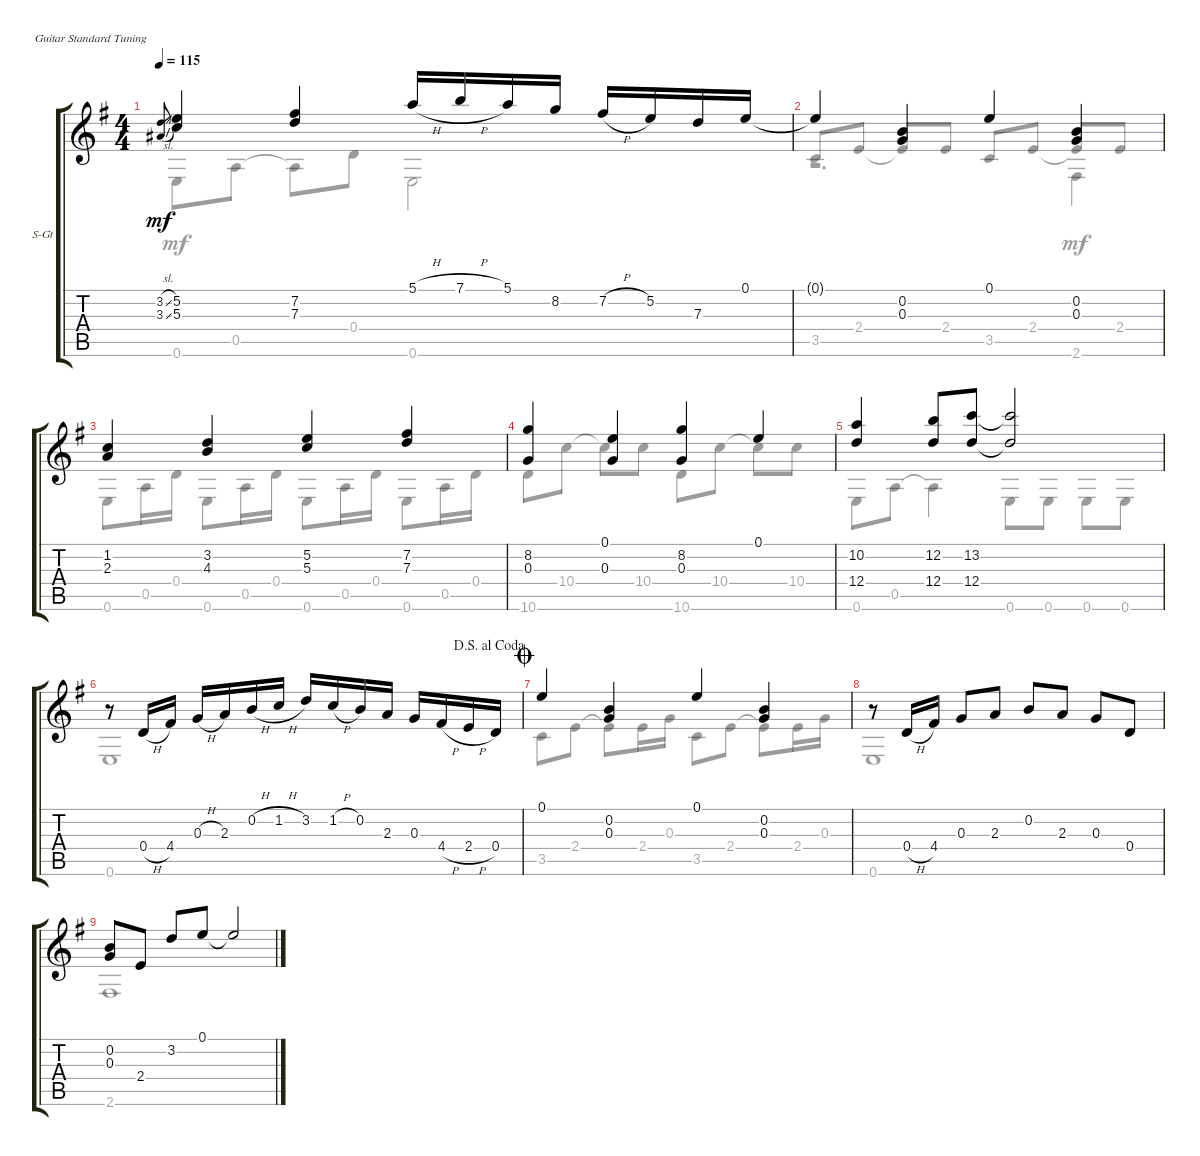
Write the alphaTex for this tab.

\defaultSystemsLayout 4
\bracketExtendMode groupsimilarinstruments
\firstSystemTrackNameOrientation horizontal
\otherSystemsTrackNameOrientation horizontal
\track ("Steel Guitar" "S-Gt") {instrument acousticguitarsteel}
\staff {score tabs}
\tuning (E4 B3 G3 D3 A2 E2)
\voice
\ts (4 4)
\tempo 115
\clef g2
\ks g
(3.2{sl} 3.3{sl}).8{gr dy mf} (5.2 5.3).4 (7.3 7.2).4 5.1{h}.16 7.1{h}.16 5.1.16 8.2.16 7.2{h}.16 5.2.16 7.3.16 0.1.16 |
0.1{t}.4 (0.2 0.3).4 0.1.4 (0.2 0.3).4 |
(1.2 2.3).4 (3.2 4.3).4 (5.3 5.2).4 (7.2 7.3).4 |
(8.2 0.3).4 (0.1 0.3).4 (0.3 8.2).4 0.1.4 |
(10.2 12.4).4 (12.4 12.2).8 (13.2 12.4).8 (12.4{t} 13.2{t}).2 |
\jump dalsegnoalcoda
r.8 0.4{h}.16 4.4.16 0.3{h}.16 2.3.16 0.2{h}.16 1.2{h}.16 3.2.16 1.2{h}.16 0.2.16 2.3.16 0.3.16 4.4{h}.16 2.4{h}.16 0.4.16 |
\jump coda
0.1.4 (0.2 0.3).4 0.1.4 (0.2 0.3).4 |
r.8 0.4{h}.16 4.4.16 0.3.8 2.3.8 0.2.8 2.3.8 0.3.8 0.4.8 |
(0.2 0.3).8 2.4.8 3.2.8 0.1.8 0.1{t}.2 |
\voice
\clef g2
\ottava regular
\simile none
\ks g
0.6.8{dy mf} 0.5.8 0.5{t}.8 0.4.8 0.6.2 |
3.5.8{beam invert} 2.4.8 2.4{t}.8{beam invert} 2.4.8 3.5.8{beam invert} 2.4.8 2.4{t}.8{beam invert} 2.4.8 |
0.6.8 0.5.16 0.4.16 0.6.8 0.5.16 0.4.16 0.6.8 0.5.16 0.4.16 0.6.8 0.5.16 0.4.16 |
10.6.8 10.4.8 10.4{t}.8 10.4.8 10.6.8 10.4.8 10.4{t}.8 10.4.8 |
0.6.8 0.5.8 0.5{t}.4 0.6.8 0.6.8 0.6.8 0.6.8 |
0.6.1 |
3.5.8 2.4.8 2.4{t}.8 2.4.16 0.3.16 3.5.8 2.4.8 2.4{t}.8 2.4.16 0.3.16 |
0.6.1 |
2.6.1 |
\voice
\clef g2
\ottava regular
\simile none
\ks g
|
r.2{d} 2.6.4 |
|
|
|
|
|
|
|
